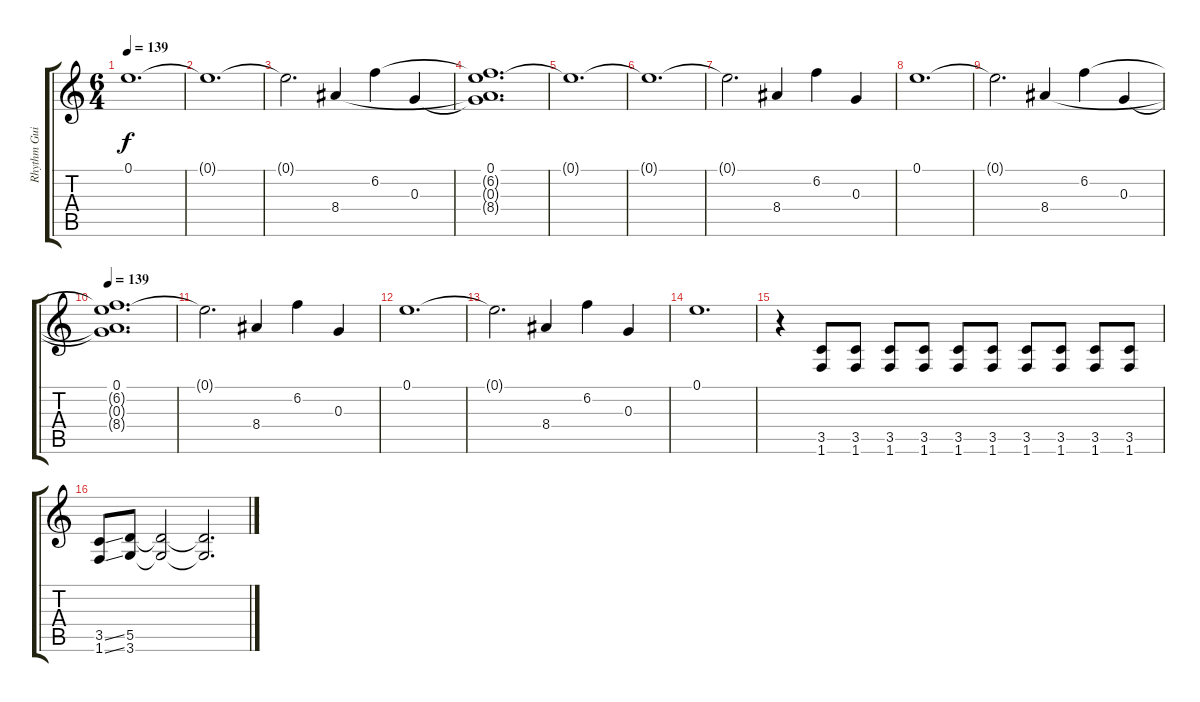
\track ("Rhythm Guitar I (David Gilmour)" "Rhythm Gui") {instrument electricguitarclean}
\staff {score tabs}
\tuning (E4 B3 G3 D3 A2 E2) {hide}
\ts (6 4)
\tempo 139
\clef g2
\ks c
0.1{t}.1{d dy f} |
0.1{t}.1{d} |
0.1{t}.2{d} 8.4.4 6.2.4 0.3.4 |
(0.1 6.2{t} 0.3{t} 8.4{t}).1{d} |
0.1{t}.1{d} |
0.1{t}.1{d} |
0.1{t}.2{d} 8.4.4 6.2.4 0.3.4 |
0.1.1{d} |
0.1{t}.2{d} 8.4.4 6.2.4 0.3.4 |
\tempo 139
(0.1 6.2{t} 0.3{t} 8.4{t}).1{d} |
0.1{t}.2{d} 8.4.4 6.2.4 0.3.4 |
0.1.1{d} |
0.1{t}.2{d} 8.4.4 6.2.4 0.3.4 |
0.1.1{d} |
r.4 (3.5 1.6).8 (3.5 1.6).8 (3.5 1.6).8 (3.5 1.6).8 (3.5 1.6).8 (3.5 1.6).8 (3.5 1.6).8 (3.5 1.6).8 (3.5 1.6).8 (3.5 1.6).8 |
(3.5{ss} 1.6{ss}).8 (5.5 3.6).8 (5.5{t} 3.6{t}).2 (5.5{t} 3.6{t}).2{d}
